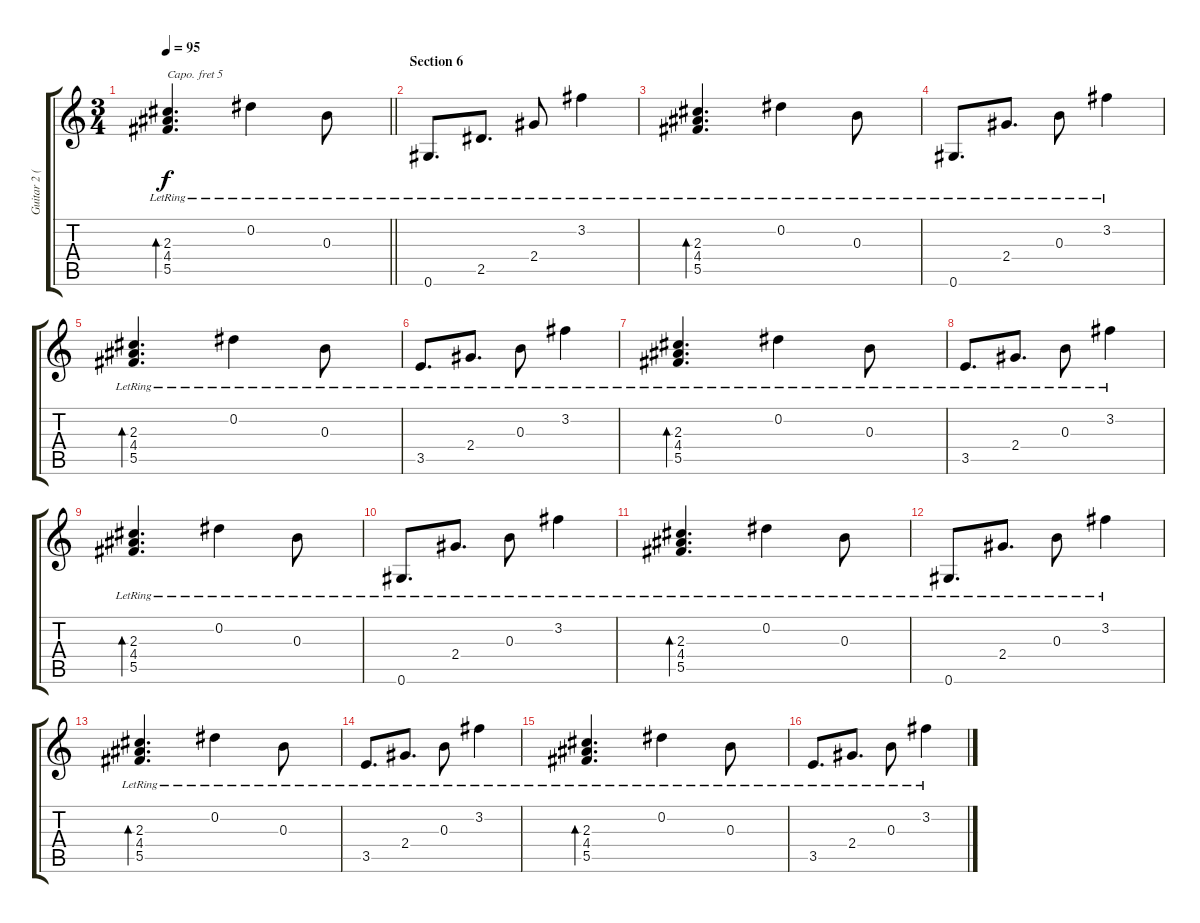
\track ("Guitar 2 (Clean w/ Capo on 5th Fret)" "Guitar 2 (") {instrument electricguitarclean}
\staff {score tabs}
\capo 5
\tuning (Eb4 Bb3 Gb3 Db3 Ab2 Eb2) {hide}
\ts (3 4)
\tempo 95
\clef g2
\barLineRight lightlight
\ks c
(2.3{lr} 4.4{lr} 5.5{lr}).4{d bd 120 dy f} 0.2{lr}.4 0.3{lr}.8 |
\section ("" "Section 6")
0.6{lr}.8{d} 2.5{lr}.8{d} 2.4{lr}.8 3.2{lr}.4 |
(2.3{lr} 4.4{lr} 5.5{lr}).4{d bd 120} 0.2{lr}.4 0.3{lr}.8 |
0.6{lr}.8{d} 2.4{lr}.8{d} 0.3{lr}.8 3.2{lr}.4 |
(2.3{lr} 4.4{lr} 5.5{lr}).4{d bd 120} 0.2{lr}.4 0.3{lr}.8 |
3.5{lr}.8{d} 2.4{lr}.8{d} 0.3{lr}.8 3.2{lr}.4 |
(2.3{lr} 4.4{lr} 5.5{lr}).4{d bd 120} 0.2{lr}.4 0.3{lr}.8 |
3.5{lr}.8{d} 2.4{lr}.8{d} 0.3{lr}.8 3.2{lr}.4 |
(2.3{lr} 4.4{lr} 5.5{lr}).4{d bd 120} 0.2{lr}.4 0.3{lr}.8 |
0.6{lr}.8{d} 2.4{lr}.8{d} 0.3{lr}.8 3.2{lr}.4 |
(2.3{lr} 4.4{lr} 5.5{lr}).4{d bd 120} 0.2{lr}.4 0.3{lr}.8 |
0.6{lr}.8{d} 2.4{lr}.8{d} 0.3{lr}.8 3.2{lr}.4 |
(2.3{lr} 4.4{lr} 5.5{lr}).4{d bd 120} 0.2{lr}.4 0.3{lr}.8 |
3.5{lr}.8{d} 2.4{lr}.8{d} 0.3{lr}.8 3.2{lr}.4 |
(2.3{lr} 4.4{lr} 5.5{lr}).4{d bd 120} 0.2{lr}.4 0.3{lr}.8 |
3.5{lr}.8{d} 2.4{lr}.8{d} 0.3{lr}.8 3.2{lr}.4
